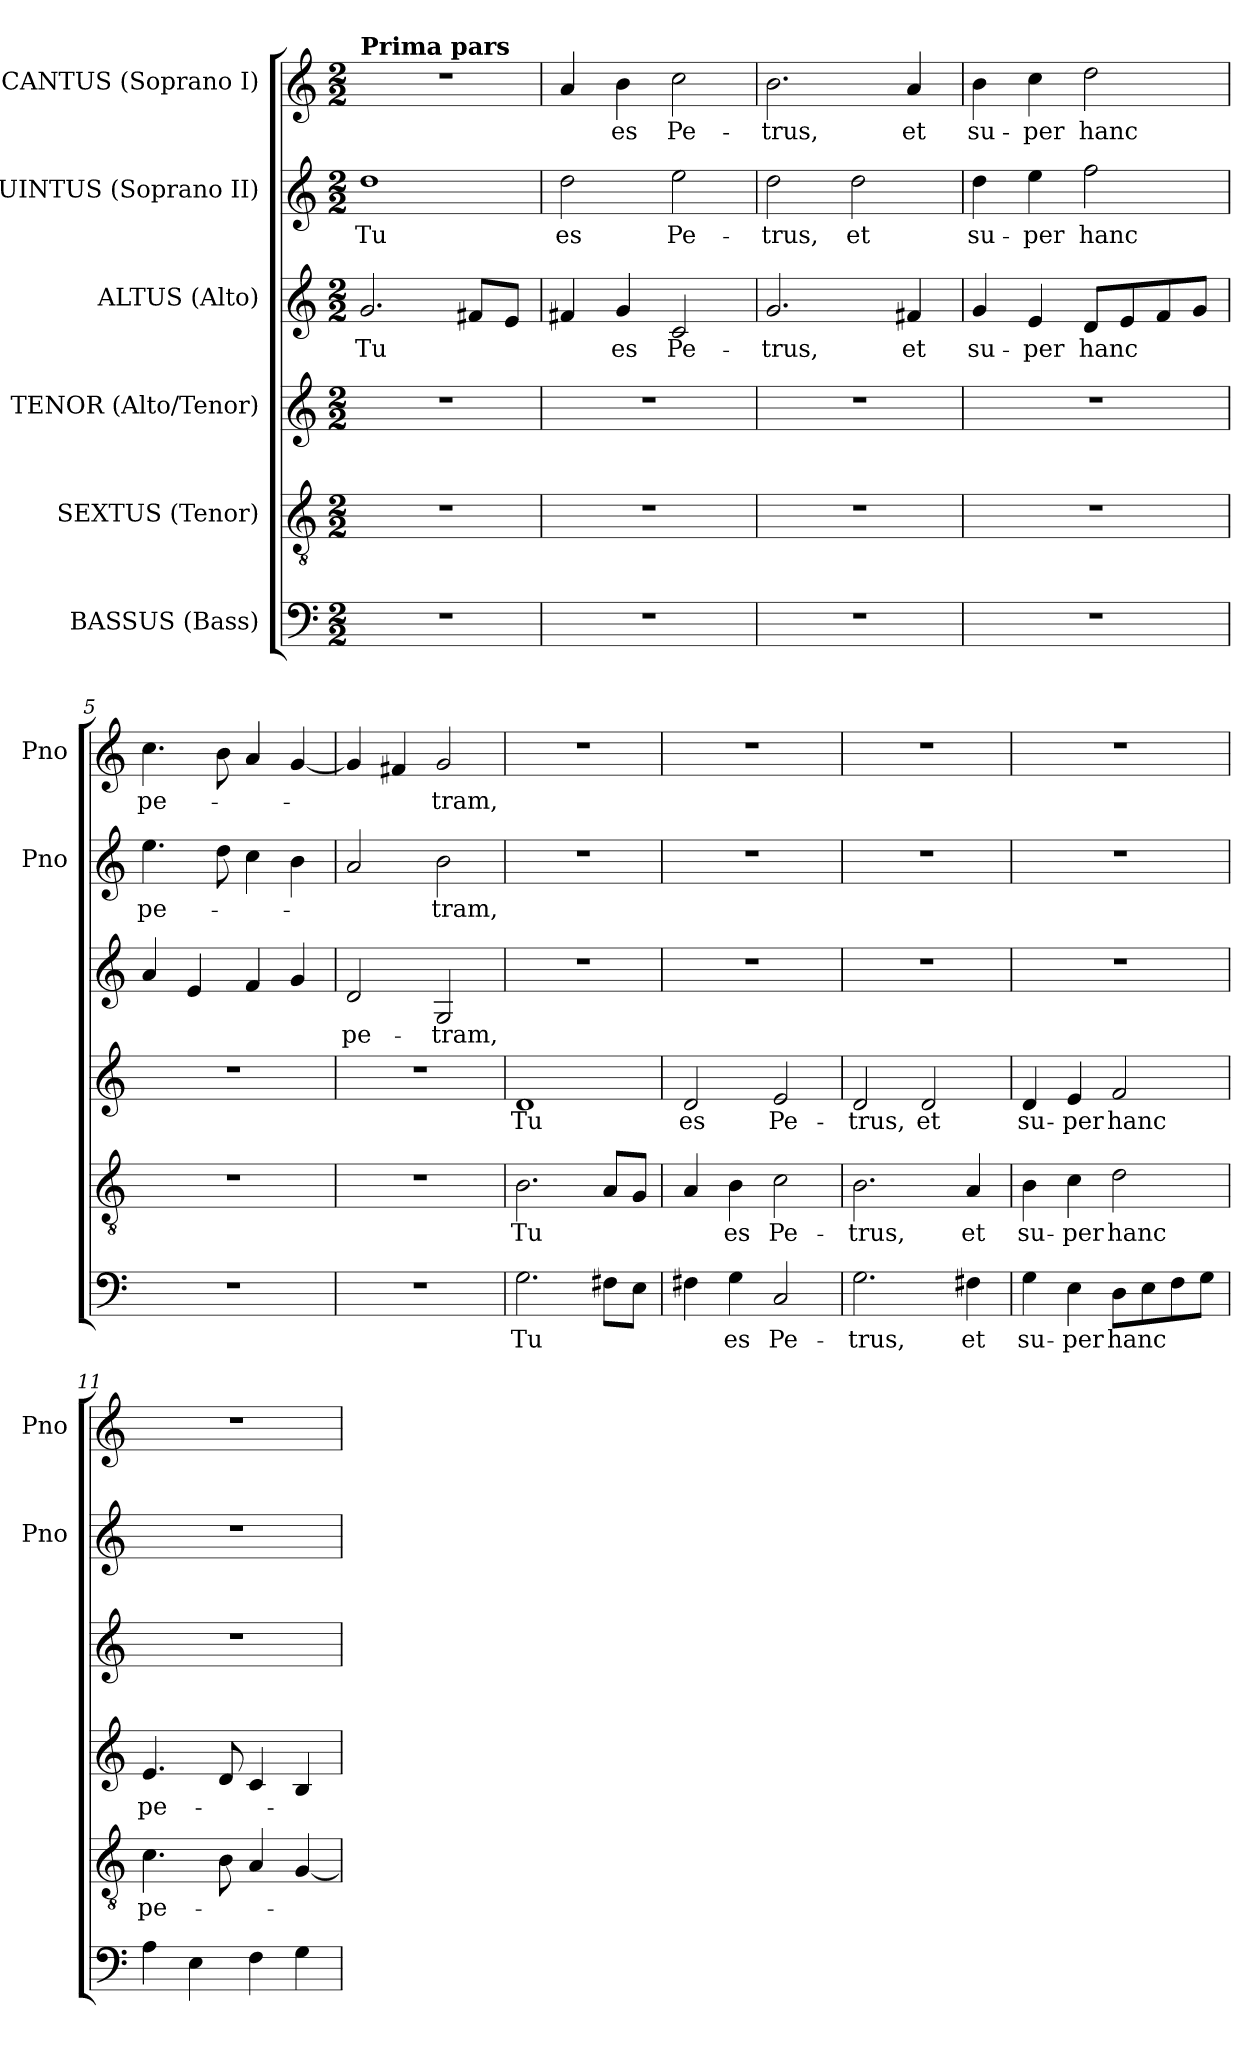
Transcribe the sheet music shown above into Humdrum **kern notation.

**kern	**text	**kern	**text	**kern	**text	**kern	**text	**kern	**text	**kern	**text
*part6	*part6	*part5	*part5	*part4	*part4	*part3	*part3	*part2	*part2	*part1	*part1
*staff6	*staff6	*staff5	*staff5	*staff4	*staff4	*staff3	*staff3	*staff2	*staff2	*staff1	*staff1
*I"BASSUS (Bass)	*	*I"SEXTUS (Tenor)	*	*I"TENOR (Alto/Tenor)	*	*I"ALTUS (Alto)	*	*I"QUINTUS (Soprano II)	*	*I"CANTUS (Soprano I)	*
*	*	*	*	*	*	*	*	*I'Pno	*	*I'Pno	*
*clefF4	*	*clefGv2	*	*clefG2	*	*clefG2	*	*clefG2	*	*clefG2	*
*k[]	*	*k[]	*	*k[]	*	*k[]	*	*k[]	*	*k[]	*
*C:	*	*C:	*	*C:	*	*C:	*	*C:	*	*C:	*
*M2/2	*	*M2/2	*	*M2/2	*	*M2/2	*	*M2/2	*	*M2/2	*
=1	=1	=1	=1	=1	=1	=1	=1	=1	=1	=1	=1
!	!	!	!	!	!	!	!	!	!	!LO:TX:a:B:t=Prima pars	!
1r	.	1r	.	1r	.	2.g/	Tu	1dd	Tu	1r	.
.	.	.	.	.	.	8f#X/L	.	.	.	.	.
.	.	.	.	.	.	8e/J	.	.	.	.	.
=2	=2	=2	=2	=2	=2	=2	=2	=2	=2	=2	=2
1r	.	1r	.	1r	.	4f#X/	.	2dd\	es	4a/	.
.	.	.	.	.	.	4g/	es	.	.	4b\	es
.	.	.	.	.	.	2c/	Pe-	2ee\	Pe-	2cc\	Pe-
=3	=3	=3	=3	=3	=3	=3	=3	=3	=3	=3	=3
1r	.	1r	.	1r	.	2.g/	-trus,	2dd\	-trus,	2.b\	-trus,
.	.	.	.	.	.	.	.	2dd\	et	.	.
.	.	.	.	.	.	4f#X/	et	.	.	4a/	et
=4	=4	=4	=4	=4	=4	=4	=4	=4	=4	=4	=4
1r	.	1r	.	1r	.	4g/	su-	4dd\	su-	4b\	su-
.	.	.	.	.	.	4e/	-per	4ee\	-per	4cc\	-per
.	.	.	.	.	.	8d/L	hanc	2ff\	hanc	2dd\	hanc
.	.	.	.	.	.	8e/	.	.	.	.	.
.	.	.	.	.	.	8f/	.	.	.	.	.
.	.	.	.	.	.	8g/J	.	.	.	.	.
=5	=5	=5	=5	=5	=5	=5	=5	=5	=5	=5	=5
1r	.	1r	.	1r	.	4a/	.	4.ee\	pe-	4.cc\	pe-
.	.	.	.	.	.	4e/	.	.	.	.	.
.	.	.	.	.	.	.	.	8dd\	.	8b\	.
.	.	.	.	.	.	4f/	.	4cc\	.	4a/	.
.	.	.	.	.	.	4g/	.	4b\	.	[4g/	.
!!LO:LB:g=z
=6	=6	=6	=6	=6	=6	=6	=6	=6	=6	=6	=6
1r	.	1r	.	1r	.	2d/	pe-	2a/	-­	4g/]	-­
.	.	.	.	.	.	.	.	.	.	4f#/	.
.	.	.	.	.	.	2G/	-tram,	2b\	tram,	2g/	tram,
=7	=7	=7	=7	=7	=7	=7	=7	=7	=7	=7	=7
2.G\	Tu	2.B\	Tu	1d	Tu	1r	.	1r	.	1r	.
8F#\L	.	8A/L	.	.	.	.	.	.	.	.	.
8E\J	.	8G/J	.	.	.	.	.	.	.	.	.
=8	=8	=8	=8	=8	=8	=8	=8	=8	=8	=8	=8
4F#X\	.	4A/	.	2d/	es	1r	.	1r	.	1r	.
4G\	es	4B\	es	.	.	.	.	.	.	.	.
2C/	Pe-	2c\	Pe-	2e/	Pe-	.	.	.	.	.	.
=9	=9	=9	=9	=9	=9	=9	=9	=9	=9	=9	=9
2.G\	-trus,	2.B\	-trus,	2d/	-trus,	1r	.	1r	.	1r	.
.	.	.	.	2d/	et	.	.	.	.	.	.
4F#X\	et	4A/	et	.	.	.	.	.	.	.	.
=10	=10	=10	=10	=10	=10	=10	=10	=10	=10	=10	=10
4G\	su-	4B\	su-	4d/	su-	1r	.	1r	.	1r	.
4E\	-per	4c\	-per	4e/	-per	.	.	.	.	.	.
8D\L	hanc	2d\	hanc	2f/	hanc	.	.	.	.	.	.
8E\	.	.	.	.	.	.	.	.	.	.	.
8F\	.	.	.	.	.	.	.	.	.	.	.
8G\J	.	.	.	.	.	.	.	.	.	.	.
=11	=11	=11	=11	=11	=11	=11	=11	=11	=11	=11	=11
4A\	.	4.c\	pe-	4.e/	pe-	1r	.	1r	.	1r	.
4E\	.	.	.	.	.	.	.	.	.	.	.
.	.	8B\	.	8d/	.	.	.	.	.	.	.
4F\	.	4A/	.	4c/	.	.	.	.	.	.	.
4G\	.	[4G/	.	4B/	.	.	.	.	.	.	.
=	=	=	=	=	=	=	=	=	=	=	=
*-	*-	*-	*-	*-	*-	*-	*-	*-	*-	*-	*-
